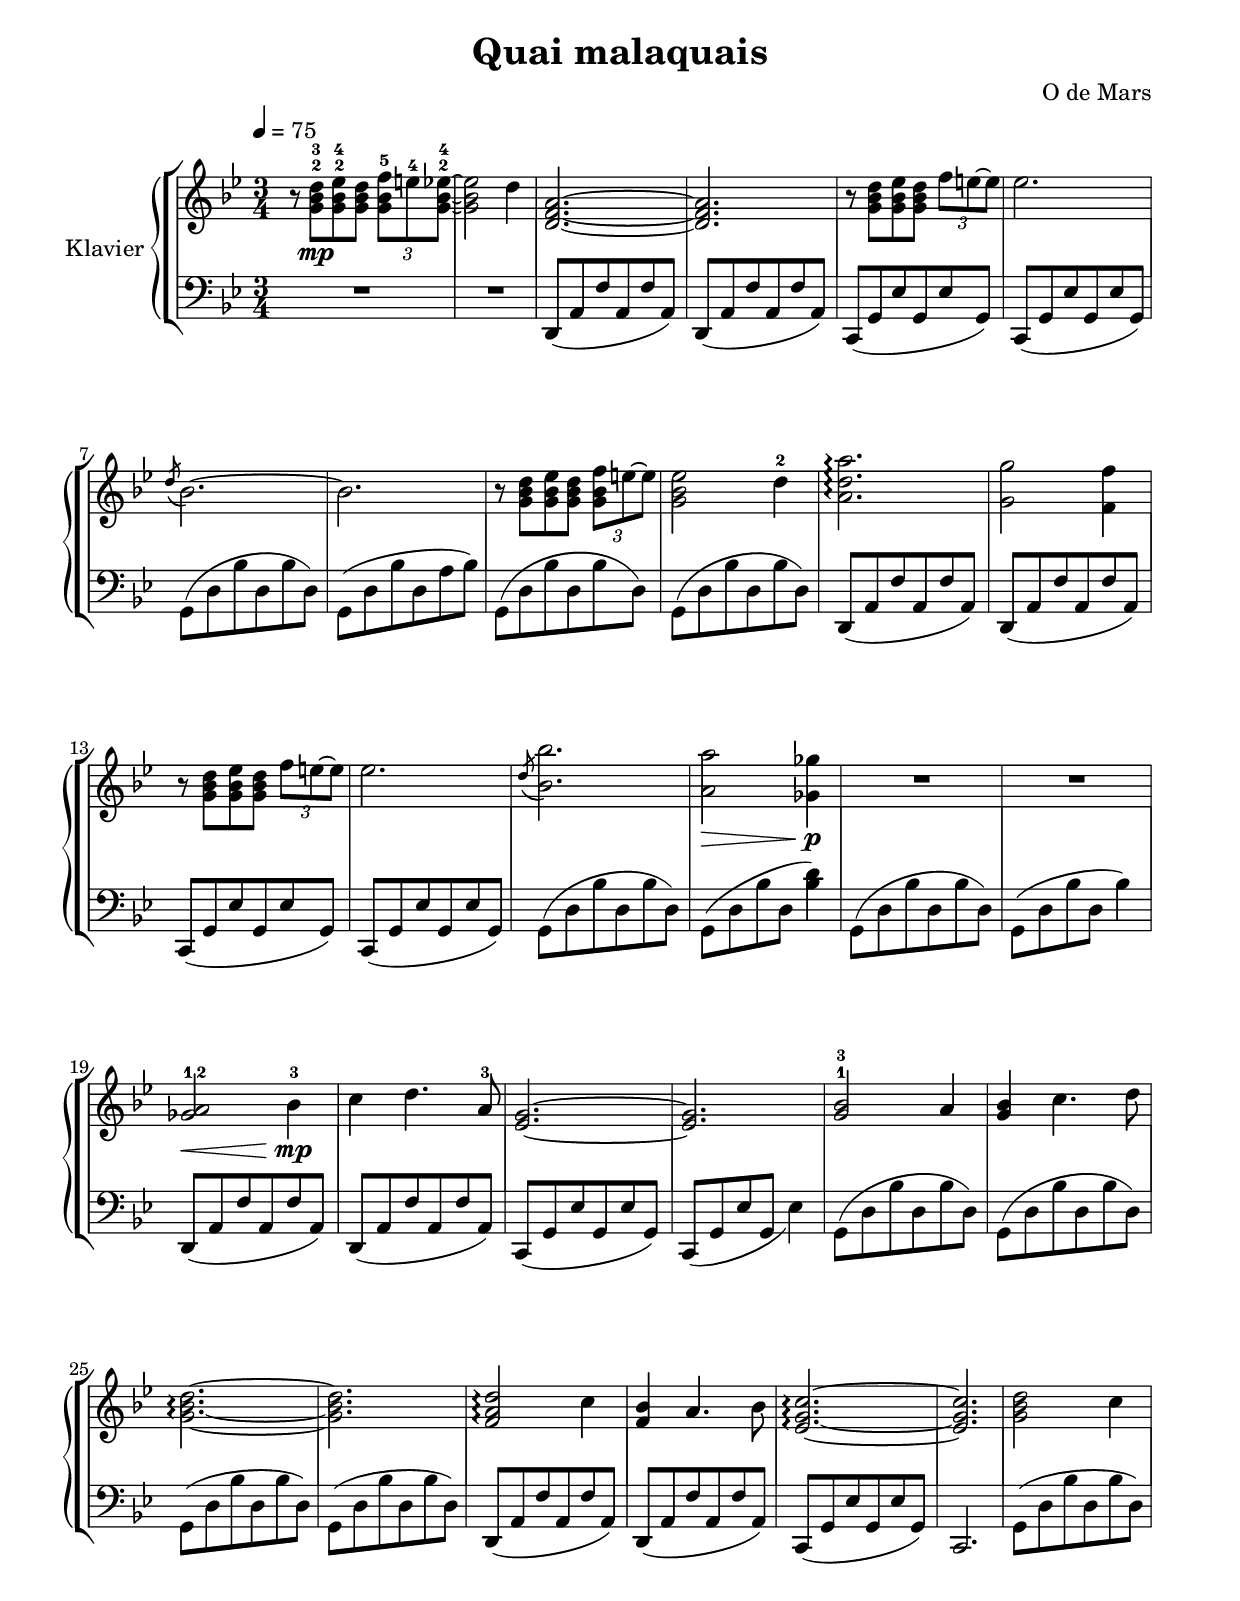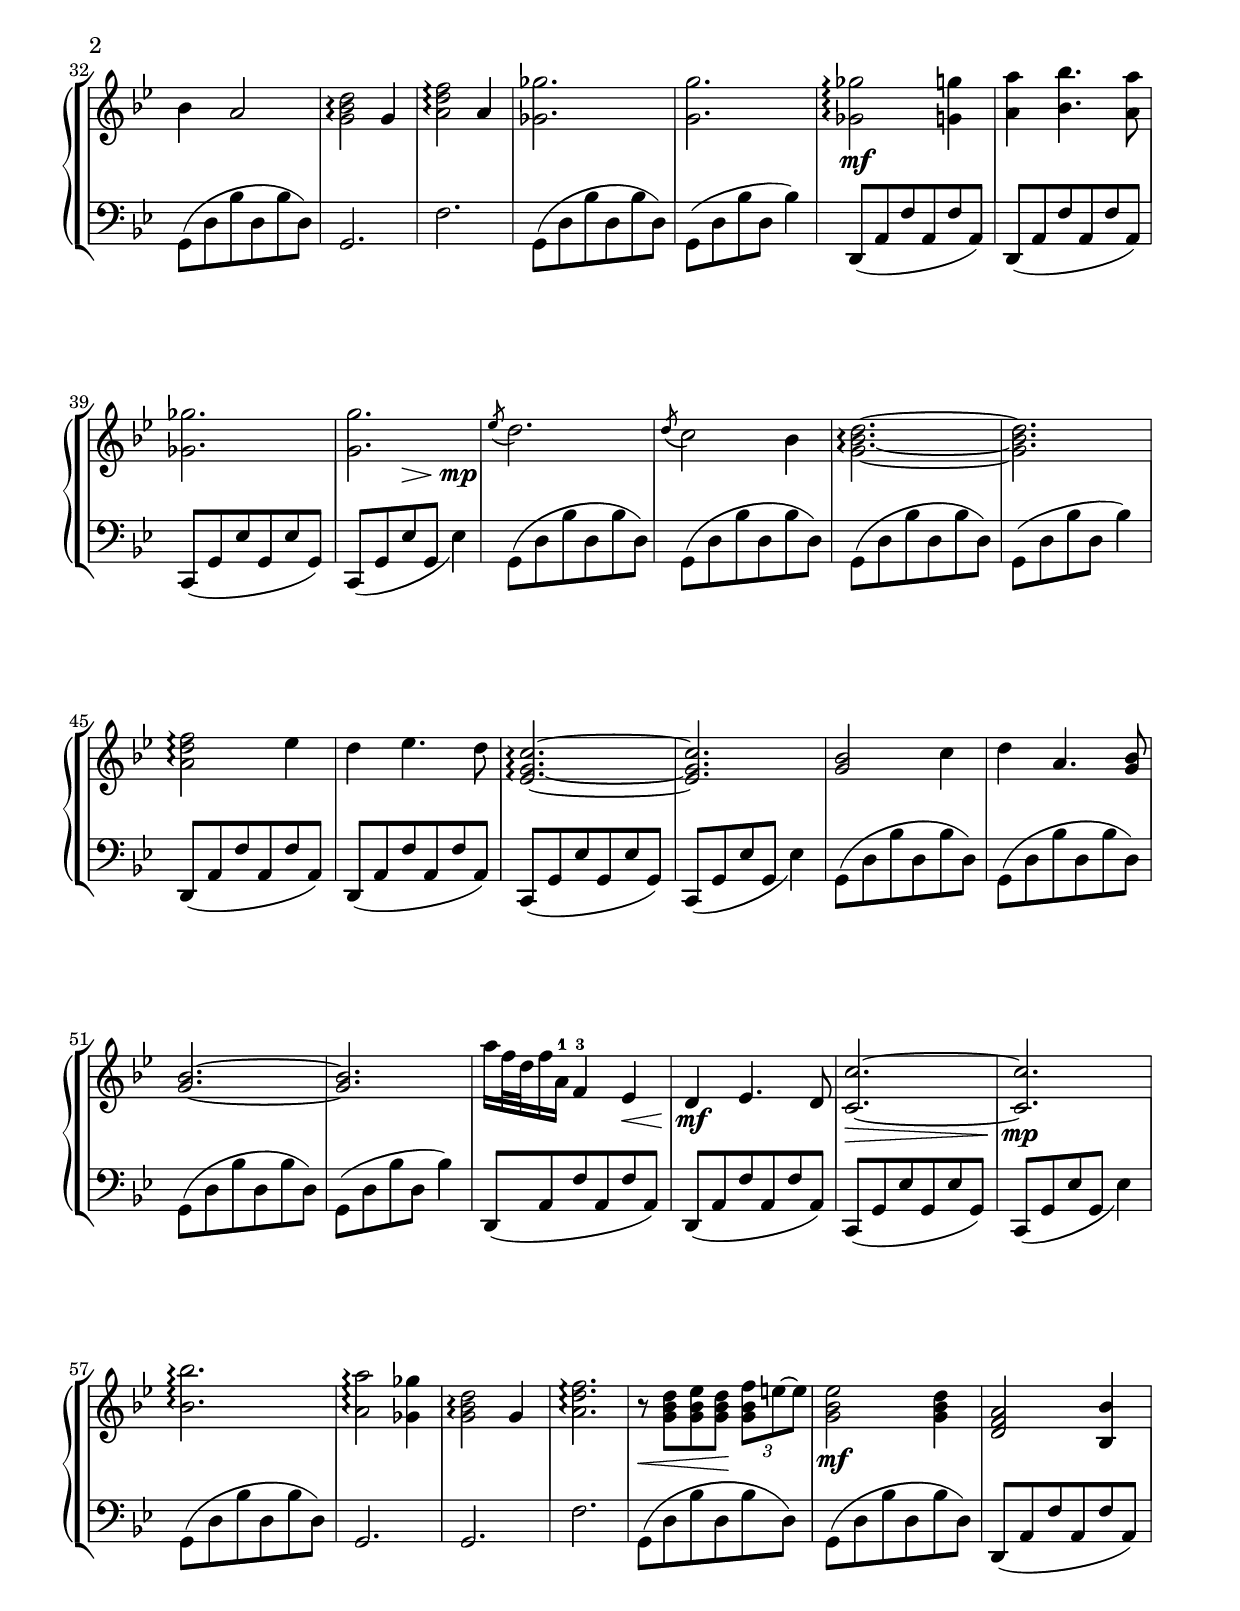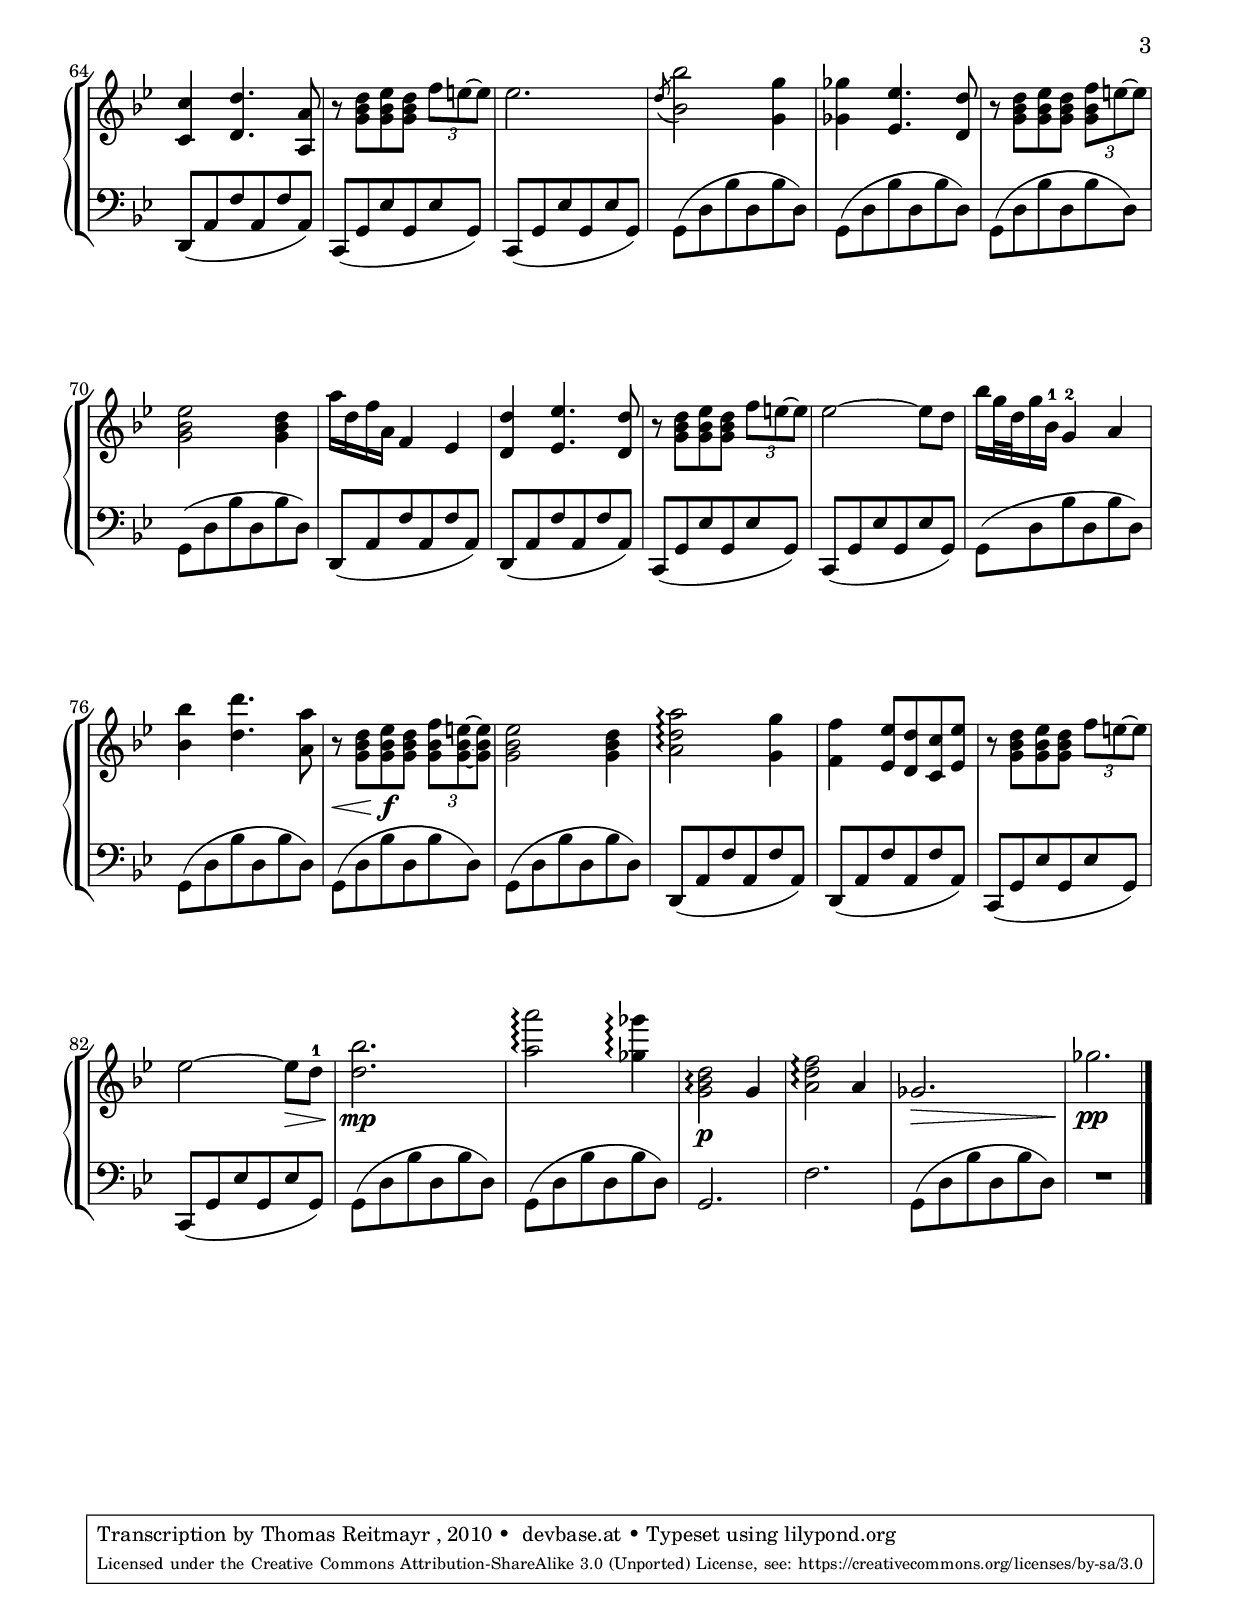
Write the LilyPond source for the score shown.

\version "2.24.0"

\header {
    title = "Quai malaquais"
    composer = "O de Mars"
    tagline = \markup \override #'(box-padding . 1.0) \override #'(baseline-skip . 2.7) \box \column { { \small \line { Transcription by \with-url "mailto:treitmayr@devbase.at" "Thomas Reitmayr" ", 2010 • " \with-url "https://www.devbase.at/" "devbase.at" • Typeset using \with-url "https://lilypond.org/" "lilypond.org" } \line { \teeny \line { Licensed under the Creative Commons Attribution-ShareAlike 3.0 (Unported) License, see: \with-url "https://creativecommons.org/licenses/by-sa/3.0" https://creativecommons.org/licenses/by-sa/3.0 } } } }
    %tagline = \markup \override #'(box-padding . 1.0) \override #'(baseline-skip . 2.7) \box \column { { \small \line { Transcription by \with-url "mailto:treitmayr@devbase.at" "Thomas Reitmayr" ", 2010 • " \with-url "https://www.devbase.at/" "devbase.at" • Typeset using \with-url "https://lilypond.org/" "lilypond.org" } } }
}

\paper {
    #(set-paper-size "a4")
    line-width    = 180\mm
    left-margin   = 15\mm
    top-margin    = 15\mm
    bottom-margin = 20\mm
    %%indent = 50\mm
    system-system-spacing.minimum-distance = #17
    %%set to ##t if your score is less than one page:
    %%ragged-last-bottom = ##f
    %%ragged-bottom = ##f
}

global = {
    \key bes \major
    \time 3/4
    \tempo 4 = 75
    %%\override Fingering.stencil = ##f
    %%\override Fingering.add-stem-support = ##t
    %%\override Fingering.staff-padding = #'()
}

bassMelody = \relative c' {
    \global
    \dynamicUp
    % Musik folgt hier.
    \skip 2.*16
    s4 d16 d d8 f16 f d8 |
    s4 s16 [ d16 d16 d16 c16 ] s16 s8 |
    a16 [ c a ] s16 s2 |
    R2. |
    s4 g4 ees'16 [ ees ees c16 ] |
    s4 g16 [ g c c ] bes [ bes ] s8 |
    g8 [ bes ] s2 |
    R2. |
    s4. g4 g16 [ g16 ] |
    d'16 [ c bes ] s16 s8. g16 [ bes bes a g ]
    f8 f16 [ a ] s2 |
    R2. |
    s4 s16 g16 [ g g g g ] s8 |
    ees'8 s4 g,16 [ g g g bes g ] |
    s8 g8 [ bes ] s4. |
    R2. |
    s4 g16 [ g ] g4 s16 g16 |
    g16 [ f' ] s4 s8 a,8 a16 a16 |
    %s4 \tweak style #'cross g16
    s4 \override NoteHead.style = #'cross
    g16 [ g\harmonic g ]
    \revert NoteHead.style
    s16 s4 |
    R2.*7 |
    s4 d'16 d d8 f16 f d8 |
    % ... todo ...
}

bassVoice = \lyricmode {
    %verse = \lyricmode {
    % Text folgt hier.
    Sur le quai Ma -- la -- quais
    Elle avait des yeux  d'un bleu- roi
    Où l'eau_se re -- flé -- tait
    Comme un ta -- bleau: pein -- ture sur soie
    Nus sur le pa -- ra -- pet
    On é -- tait au ban -- quet des rois
    Pour quel -- ques new- Yor -- kais
    Ce -- a sem -- blait a -- ller de soi

    C'é -- tait bien tout Pa -- ris
    Qu'on te -- nait dans nos bras

    Sur le quai Ma -- la -- quais
    Elle était si jolie sa voix
    On jouait aux perroquets
    Je t'aime je t'aime et toi et toi
    Les derniers disc-jockeys
    Voulaient sampler un peu de joie
    Sur le quai Malaquais
    Cela semblait aller de soi

    C'était bien tout Paris
    Qu'on tenait dans nos bras

    C'était juste un pari
    Qu'on faisait quelques fois

    %%J'ai pen -- dant pleu -- ré des heures
}

chordNames = \chordmode {
    \global
    % Akkorde folgen hier.
    s2 s4 | %1
    s2 s4 | %2
}


right = \relative c' {
    \global
    % Musik folgt hier.
    %\clef treble
    r8 <g' bes^2 d-3>\mp <g bes^2 ees-4> <g bes d> \tuplet 3/2 {<g bes f'-5>8 e'-4 <g, bes^2 ees-4>~ }   | % 1
    <g bes ees>2 d'4  | % 2
    <d, f a>2.~  | % 3
    <d f a>2.  | % 4
    r8 <g bes d> <g bes ees> <g bes d> \tuplet 3/2 {f'8 e~ e } | % 5
    ees2.  | % 6
    \acciaccatura{d8} bes2.~  | % 7
    bes2.  | % 8
    r8 <g bes d> <g bes ees> <g bes d> \tuplet 3/2 {<g bes f'>8 e'~ e } | % 9
    <g, bes ees>2 d'4-2  | % 10
    <a d a'>2.\arpeggio  | % 11
    <g' g,>2  <f f,>4  | % 12
    r8 <g, bes d> <g bes ees> <g bes d> \tuplet 3/2 {f'8  e~ e } | % 13
    ees2.  | % 14
    \acciaccatura{d8} <bes' bes,>2.  | % 15
    <a a,>2\> <ges ges,>4\!\p  | % 16
    R2.  | % 17
    R2.  | % 18
    <ges,^1 a-2>2\< bes4-3\!\mp  | % 19
    c d4. a8-3  | % 20
    <ees g>2.~  | % 21
    <ees g>2.  | % 22
    <bes'-3 g^1>2 a4  | % 23
    <bes g> c4. d8  | % 24
    <g, bes d>2.~\arpeggio  | % 25
    <g bes d>2.  | % 26
    <f a d>2\arpeggio c'4  | % 27
    <bes f> a4. bes8  | % 28
    <ees, g c>2.~\arpeggio  | % 29
    <ees g c>2.  | % 30
    <g bes d>2 c4  | % 31
    bes a2  | % 32
    <g bes d>2\arpeggio g4  | % 33
    <a d f>2\arpeggio a4  | % 34
    <ges ges'>2.  | % 35
    <g g'>2.  | % 36
    <ges ges'>2\arpeggio\mf <g g'>4  | % 37
    <a a'> <bes bes'>4. <a a'>8  | % 38
    <ges ges'>2.  | % 39
    << <g g'>2. { s4 s4\> s4\!\mp } >>  | % 40
    \acciaccatura{es'8} d2. | % 41
    \acciaccatura{d8} c2 bes4 | % 42
    <g bes d>2.~\arpeggio  | % 43
    <g bes d>2.  | % 44
    <a d f>2\arpeggio es'4  | % 45
    d es4. d8  | % 46
    <ees, g c>2.~\arpeggio  | % 47
    <ees g c>2.  | % 48
    <g bes>2 c4  | % 49
    d a4. <g bes>8  | %50
    <g bes>2.~  | % 51
    <g bes>2.  | % 52
    a'16 [ f32 d f16 a,-1 ] f4-3 es\<  % 53
    %a'8 [ \acciaccatura{f32 [ d ]} f16 a, ] f4 es  | % 53
    d\mf es4. d8  | % 54
    <c c'>2.~\>  | % 55
    <c c'>2.\mp  | % 56
    <bes' bes'>2.\arpeggio | % 57
    <a a'>2\arpeggio <ges ges'>4 | % 58
    <g bes d>2\arpeggio g4  | % 59
    <a d f>2.\arpeggio   | % 60
    % 02:23
    r8\< <g bes d> <g bes ees> <g bes d>\! \tuplet 3/2 {<g bes f'>8 e'~ e }  | % 61
    <g, bes ees>2\mf <g bes d>4  | % 62
    <d f a>2 <bes bes'>4  | % 63
    <c c'> <d d'>4. <a a'>8  | % 64
    r8 <g' bes d> <g bes ees> <g bes d> \tuplet 3/2 {f'8 e~ e }  | % 65
    es2.  | % 66
    % 02:36
    \acciaccatura{d8} <bes bes'>2 <g g'>4  | % 67
    <ges ges'>4 <es es'>4. <d d'>8  | % 68
    r8 <g bes d> <g bes ees> <g bes d> \tuplet 3/2 {<g bes f'>8 e'~ e }  | % 69
    <g, bes ees>2 <g bes d>4  | % 70
    % 02:45,4
    a'16 [ d, f a,] f4 es  | % 71
    <d d'>4 <es es'>4. <d d'>8  | % 72
    r8 <g bes d> <g bes ees> <g bes d> \tuplet 3/2 {f'8 e~ e }  | % 73
    es2~ es8 d8  | % 74
    bes'16 [ g32 d g16 bes,-1 ] g4-2 a  | % 75
    <bes bes'>4 <d d'>4. <a a'>8  | % 76
    r8\< <g bes d> <g bes ees>\!\f <g bes d> \tuplet 3/2 {<g bes f'>8 <e' bes g>~ <e bes g> }  | % 77
    <g, bes ees>2 <g bes d>4  | % 78
    <a d a'>2\arpeggio <g g'>4  | % 79
    <f f'>4 <es es'>8 <d d'> <c c'> <es es'>  | % 80
    r8 <g bes d> <g bes ees> <g bes d> \tuplet 3/2 {f'8 e~ e }  | % 81
    es2~ es8\> d8-1  | % 82
    <bes' d,>2.\mp  | % 83
    <a a'>2\arpeggio <ges ges'>4\arpeggio  | % 84
    <g, bes d>2\arpeggio\p g4  | % 85
    <a d f>2\arpeggio a4  | % 86
    ges2.\>  | % 87
    ges'2.\pp  | % 88
}


left = \relative c {
    \global
    % Musik folgt hier.
    R2.  | % 1
    R2.  | % 2
    d,8 (a' f' a, f' a,)  | % 3
    d, (a' f' a, f' a,)  | % 4
    c, (g' ees' g, ees' g,)  | % 5
    c, (g' ees' g, ees' g,)  | % 6
    g (d' bes' d, bes' d,)  | % 7
    g, (d' bes' d, a' bes)  | % 8
    g, (d' bes' d, bes' d,)  | % 9
    g, (d' bes' d, bes' d,)  | % 10
    d, (a' f' a, f' a,)  | % 11
    d, (a' f' a, f' a,)  | % 12
    c, (g' ees' g, ees' g,)  | % 13
    c, (g' ees' g, ees' g,)  | % 14
    g (d' bes' d, bes' d,)  | % 15
    g, (d' bes' d, <bes' d>4)  | % 16
    g,8 (d' bes' d, bes' d,)  | % 17
    g, (d' bes' d, bes'4)  | % 18
    d,,8 (a' f' a, f' a,)  | % 19
    d, (a' f' a, f' a,)  | % 20
    c, (g' ees' g, ees' g,)  | % 21
    c, _(g' ees' g, ees'4)  | % 22
    g,8 (d' bes' d, bes' d,)  | % 23
    g, (d' bes' d, bes' d,)  | % 24
    g, (d' bes' d, bes' d,)  | % 25
    g, (d' bes' d, bes' d,)  | % 26
    d, (a' f' a, f' a,)  | % 27
    d, (a' f' a, f' a,)  | % 28
    c, (g' ees' g, ees' g,)  | % 29
    c,2.  | % 30
    g'8 (d' bes' d, bes' d,)  | % 31
    g, (d' bes' d, bes' d,)  | % 32
    g,2.  | % 33
    f'  | % 34 (or maybe d' ??)
    g,8 (d' bes' d, bes' d,)  | % 35
    g,8 (d' bes' d, bes'4)  | % 36
    d,,8 (a' f' a, f' a,)  | % 37
    d, (a' f' a, f' a,)  | % 38
    c, (g' ees' g, ees' g,)  | % 39
    c, _(g' ees' g, ees'4)  | % 40
    g,8 (d' bes' d, bes' d,)  | % 41
    g, (d' bes' d, bes' d,)  | % 42
    g, (d' bes' d, bes' d,)  | % 43
    g, (d' bes' d, bes'4)  | % 44
    d,,8 (a' f' a, f' a,)  | % 45
    d, (a' f' a, f' a,)  | % 46
    c, (g' ees' g, ees' g,)  | % 47
    c, _(g' ees' g, ees'4)  | % 48
    g,8 (d' bes' d, bes' d,)  | % 49
    g, (d' bes' d, bes' d,)  | % 50
    g, (d' bes' d, bes' d,)  | % 51
    g, (d' bes' d, bes'4)  | % 52
    d,,8 (a' f' a, f' a,)  | % 53
    d, (a' f' a, f' a,)  | % 54
    c, (g' ees' g, ees' g,)  | % 55
    c, _(g' ees' g, ees'4)  | % 56
    g,8 (d' bes' d, bes' d,)  | % 57
    g,2.  | % 58
    g  | % 59
    % 02:23
    f'  | % 60  (or maybe d' ??)
    g,8 (d' bes' d, bes' d,)  | % 61
    g,8 (d' bes' d, bes' d,)  | % 62
    d, (a' f' a, f' a,)  | % 63
    d, (a' f' a, f' a,)  | % 64
    c, (g' ees' g, ees' g,)  | % 65
    c, (g' ees' g, ees' g,)  | % 66
    % 02:36
    g (d' bes' d, bes' d,)  | % 67
    g, (d' bes' d, bes' d,)  | % 68
    g, (d' bes' d, bes' d,)  | % 69
    g, (d' bes' d, bes' d,)  | % 70
    d, (a' f' a, f' a,)  | % 71
    d, (a' f' a, f' a,)  | % 72
    c, (g' ees' g, ees' g,)  | % 73
    c, (g' ees' g, ees' g,)  | % 74
    g (d' bes' d, bes' d,)  | % 75
    g, (d' bes' d, bes' d,)  | % 76
    g, (d' bes' d, bes' d,)  | % 77
    g, (d' bes' d, bes' d,)  | % 78
    d, (a' f' a, f' a,)  | % 79
    d, (a' f' a, f' a,)  | % 80
    c, (g' ees' g, ees' g,)  | % 81
    c, (g' ees' g, ees' g,)  | % 82
    g (d' bes' d, bes' d,)  | % 83
    g, (d' bes' d, bes' d,)  | % 84
    g,2.  | % 85
    f'2.  | % 86
    g,8 (d' bes' d, bes' d,)  | % 87
    R2. \bar "|."
}


voicePart = \new Staff \with {
    instrumentName = "Stimme"
    midiInstrument = "choir aahs"
    %midiInstrument = "choir"
} {
    <<
        \override Staff.VerticalAxisGroup.remove-first = ##t
        \new Voice = "one" \bassMelody
        \new Lyrics \lyricsto "one" \bassVoice
    >>
}

chordsPart = \new ChordNames \chordNames

pianoPart = \new PianoStaff \with {
    instrumentName = "Klavier"
    \override BarLine.hair-thickness = #1.0
} <<
    \new Staff = "right" \with {
        midiInstrument = "acoustic grand"
    } \right
    \new Staff = "left" \with {
        midiInstrument = "acoustic grand"
    } { \clef bass \left }
>>

\score {
    \new StaffGroup {
        <<
            %\voicePart
            %\chordsPart
            \pianoPart
        >>
    }
    \layout {
        \context {
            \Staff \RemoveEmptyStaves
        }
    }
    \midi { }
}
